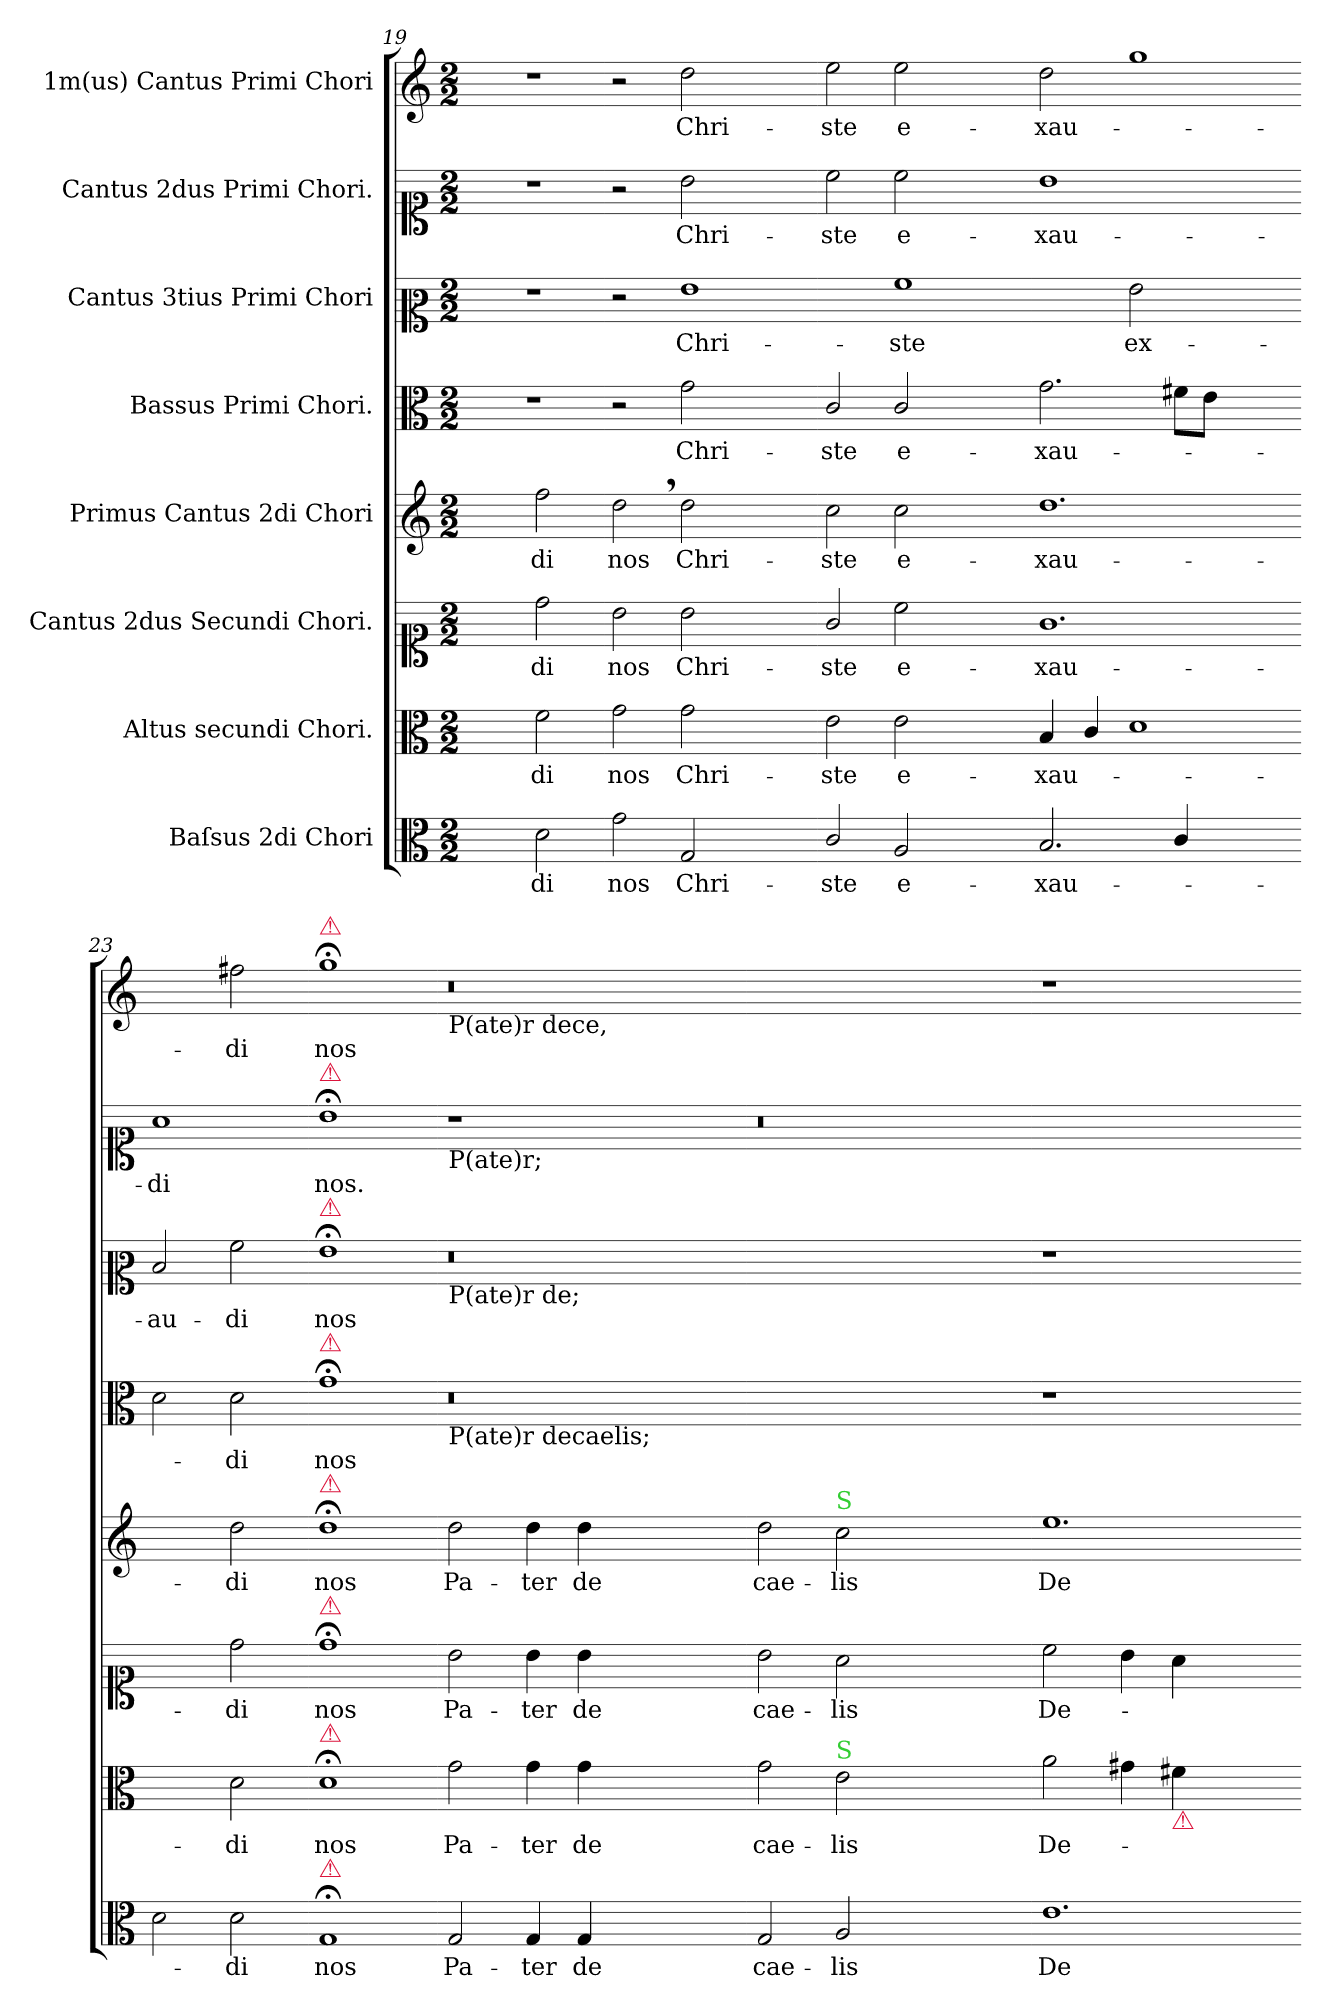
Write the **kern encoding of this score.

**kern	**text	**kern	**text	**kern	**text	**kern	**text	**kern	**text	**kern	**text	**kern	**text	**kern	**text
*part8	*part8	*part7	*part7	*part6	*part6	*part5	*part5	*part4	*part4	*part3	*part3	*part2	*part2	*part1	*part1
*staff8	*staff8	*staff7	*staff7	*staff6	*staff6	*staff5	*staff5	*staff4	*staff4	*staff3	*staff3	*staff2	*staff2	*staff1	*staff1
*I"Baſsus 2di Chori	*	*I"Altus secundi Chori.	*	*I"Cantus 2dus Secundi Chori.	*	*I"Primus Cantus 2di Chori	*	*I"Bassus Primi Chori.	*	*I"Cantus 3tius Primi Chori	*	*I"Cantus 2dus Primi Chori.	*	*I"1m(us) Cantus Primi Chori	*
*clefC3	*	*clefC3	*	*clefC1	*	*clefG2	*	*clefC3	*	*clefC2	*	*clefC1	*	*clefG2	*
*k[]	*	*k[]	*	*k[]	*	*k[]	*	*k[]	*	*k[]	*	*k[]	*	*k[]	*
*M2/2	*	*M2/2	*	*M2/2	*	*M2/2	*	*M2/2	*	*M2/2	*	*M2/2	*	*M2/2	*
=19	=19	=19	=19	=19	=19	=19	=19	=19	=19	=19	=19	=19	=19	=19	=19
2ryy	.	2ryy	.	2ryy	.	2ryy	.	1r	.	1r	.	1r	.	1r	.
2d\	-di	2f\	-di	2dd\	-di	2ff\	-di	.	.	.	.	.	.	.	.
=20-	=20-	=20-	=20-	=20-	=20-	=20-	=20-	=20-	=20-	=20-	=20-	=20-	=20-	=20-	=20-
2g\	nos	2g\	nos	2b\	nos	2dd,\	nos	2r	.	2r	.	2r	.	2r	.
2G/	Chri-	2g\	Chri-	2b\	Chri-	2dd\	Chri-	2g\	Chri-	1g\	Chri-	2b\	Chri-	2dd\	Chri-
2ryy	.	2ryy	.	2ryy	.	2ryy	.	2ryy	.	.	.	2ryy	.	2ryy	.
=21-	=21-	=21-	=21-	=21-	=21-	=21-	=21-	=21-	=21-	=21-	=21-	=21-	=21-	=21-	=21-
2c/	-ste	2e\	-ste	2g/	-ste	2cc\	-ste	2c/	-ste	2ryy	.	2cc\	-ste	2ee\	-ste
2A/	e-	2e\	e-	2cc\	e-	2cc\	e-	2c/	e-	1a\	-ste	2cc\	e-	2ee\	e-
2ryy	.	2ryy	.	2ryy	.	2ryy	.	2ryy	.	.	.	2ryy	.	2ryy	.
=22-	=22-	=22-	=22-	=22-	=22-	=22-	=22-	=22-	=22-	=22-	=22-	=22-	=22-	=22-	=22-
2.B/	-xau-	4B/	-xau-	1.g	-xau-	1.dd	-xau-	2.g\	-xau-	2ryy	.	1b	-xau-	2dd\	-xau-
.	.	4c/	.	.	.	.	.	.	.	.	.	.	.	.	.
.	.	1d\	.	.	.	.	.	.	.	2g\	ex-	.	.	1gg\	.
4c/	.	.	.	.	.	.	.	8f#X\L	.	.	.	.	.	.	.
.	.	.	.	.	.	.	.	8e\J	.	.	.	.	.	.	.
2ryy	.	.	.	.	.	.	.	2ryy	.	2ryy	.	2ryy	.	.	.
=23-	=23-	=23-	=23-	=23-	=23-	=23-	=23-	=23-	=23-	=23-	=23-	=23-	=23-	=23-	=23-
2d\	.	2ryy	.	2ryy	.	2ryy	.	2d\	.	2d/	-au-	1a	-di	2ryy	.
2d\	-di	2d\	-di	2dd\	-di	2dd\	-di	2d\	-di	2a\	-di	.	.	2ff#X\	-di
=24-	=24-	=24-	=24-	=24-	=24-	=24-	=24-	=24-	=24-	=24-	=24-	=24-	=24-	=24-	=24-
!	!	!	!	!	!	!	!	!	!	!	!	!	!	!LO:TX:a:color=crimson:t=⚠	!
!	!	!	!	!	!	!	!	!	!	!	!	!LO:TX:a:color=crimson:t=⚠	!	!	!
!	!	!	!	!	!	!	!	!	!	!LO:TX:a:color=crimson:t=⚠	!	!	!	!	!
!	!	!	!	!	!	!	!	!LO:TX:a:color=crimson:t=⚠	!	!	!	!	!	!	!
!	!	!	!	!	!	!LO:TX:a:color=crimson:t=⚠	!	!	!	!	!	!	!	!	!
!	!	!	!	!LO:TX:a:color=crimson:t=⚠	!	!	!	!	!	!	!	!	!	!	!
!	!	!LO:TX:a:color=crimson:t=⚠	!	!	!	!	!	!	!	!	!	!	!	!	!
!LO:TX:a:color=crimson:t=⚠	!	!	!	!	!	!	!	!	!	!	!	!	!	!	!
1G;<	nos	1d;	nos	1dd;	nos	1dd;	nos	1g;	nos	1g;	nos	1b;	nos.	1gg;<	nos
=25-	=25-	=25-	=25-	=25-	=25-	=25-	=25-	=25-	=25-	=25-	=25-	=25-	=25-	=25-	=25-
!	!	!	!	!	!	!	!	!	!	!	!	!	!	!LO:TX:b:t=P(ate)r dece,	!
!	!	!	!	!	!	!	!	!	!	!	!	!LO:TX:b:t=P(ate)r;	!	!	!
!	!	!	!	!	!	!	!	!	!	!LO:TX:b:t=P(ate)r de;	!	!	!	!	!
!	!	!	!	!	!	!	!	!LO:TX:b:t=P(ate)r decaelis;	!	!	!	!	!	!	!
2G/	Pa-	2g\	Pa-	2b\	Pa-	2dd\	Pa-	0r	.	0r	.	1r	.	0r	.
4G/	-ter	4g\	-ter	4b\	-ter	4dd\	-ter	.	.	.	.	.	.	.	.
4G/	de	4g\	de	4b\	de	4dd\	de	.	.	.	.	.	.	.	.
1ryy	.	1ryy	.	1ryy	.	1ryy	.	.	.	.	.	1ryy	.	.	.
=26-	=26-	=26-	=26-	=26-	=26-	=26-	=26-	=26-	=26-	=26-	=26-	=26-	=26-	=26-	=26-
2G/	cae-	2g\	cae-	2b\	cae-	2dd\	cae-	0ryy	.	0ryy	.	0r	.	0ryy	.
!	!	!	!	!	!	!LO:TX:a:color=limegreen:t=S	!	!	!	!	!	!	!	!	!
!	!	!LO:TX:a:color=limegreen:t=S	!	!	!	!	!	!	!	!	!	!	!	!	!
2A/	-lis	2e\	-lis	2a\	-lis	2cc\	-lis	.	.	.	.	.	.	.	.
1ryy	.	1ryy	.	1ryy	.	1ryy	.	.	.	.	.	.	.	.	.
=27-	=27-	=27-	=27-	=27-	=27-	=27-	=27-	=27-	=27-	=27-	=27-	=27-	=27-	=27-	=27-
1.e	De-	2a\	De-	2cc\	De-	1.ee	De-	1r	.	1r	.	1.ryy	.	1r	.
.	.	4g#X\	.	4b\	.	.	.	.	.	.	.	.	.	.	.
!	!	!LO:TX:b:color=crimson:t=⚠	!	!	!	!	!	!	!	!	!	!	!	!	!
.	.	4f#X\	.	4a\	.	.	.	.	.	.	.	.	.	.	.
.	.	2ryy	.	2ryy	.	.	.	2ryy	.	2ryy	.	.	.	2ryy	.
=-	=-	=-	=-	=-	=-	=-	=-	=-	=-	=-	=-	=-	=-	=-	=-
*-	*-	*-	*-	*-	*-	*-	*-	*-	*-	*-	*-	*-	*-	*-	*-
